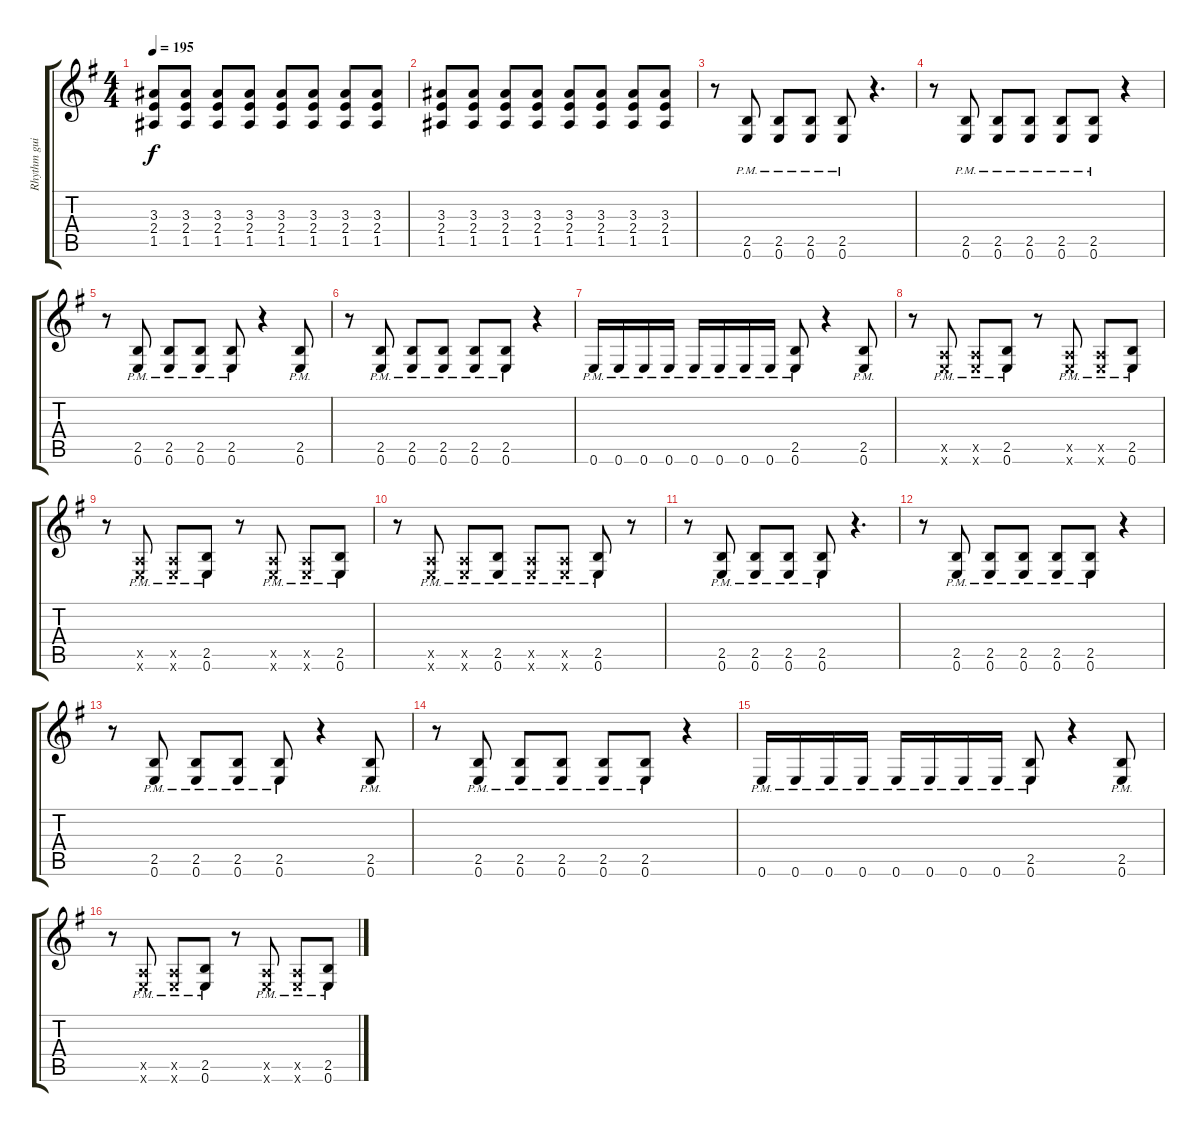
\track ("Rhythm guitar" "Rhythm gui") {instrument distortionguitar}
\staff {score tabs}
\tuning (E4 B3 G3 D3 A2 E2) {hide}
\ts (4 4)
\tempo 195
\clef g2
\ks eminor
(3.3 2.4 1.5).8{dy f} (3.3 2.4 1.5).8 (3.3 2.4 1.5).8 (3.3 2.4 1.5).8 (3.3 2.4 1.5).8 (3.3 2.4 1.5).8 (3.3 2.4 1.5).8 (3.3 2.4 1.5).8 |
(3.3 2.4 1.5).8 (3.3 2.4 1.5).8 (3.3 2.4 1.5).8 (3.3 2.4 1.5).8 (3.3 2.4 1.5).8 (3.3 2.4 1.5).8 (3.3 2.4 1.5).8 (3.3 2.4 1.5).8 |
r.8 (2.5{pm} 0.6{pm}).8 (2.5{pm} 0.6{pm}).8 (2.5{pm} 0.6{pm}).8 (2.5{pm} 0.6{pm}).8 r.4{d} |
r.8 (2.5{pm} 0.6{pm}).8 (2.5{pm} 0.6{pm}).8 (2.5{pm} 0.6{pm}).8 (2.5{pm} 0.6{pm}).8 (2.5{pm} 0.6{pm}).8 r.4 |
r.8 (2.5{pm} 0.6{pm}).8 (2.5{pm} 0.6{pm}).8 (2.5{pm} 0.6{pm}).8 (2.5{pm} 0.6{pm}).8 r.4 (2.5{pm} 0.6{pm}).8 |
r.8 (2.5{pm} 0.6{pm}).8 (2.5{pm} 0.6{pm}).8 (2.5{pm} 0.6{pm}).8 (2.5{pm} 0.6{pm}).8 (2.5{pm} 0.6{pm}).8 r.4 |
0.6{pm}.16 0.6{pm}.16 0.6{pm}.16 0.6{pm}.16 0.6{pm}.16 0.6{pm}.16 0.6{pm}.16 0.6{pm}.16 (2.5{pm} 0.6{pm}).8 r.4 (2.5{pm} 0.6{pm}).8 |
r.8 (0.5{x} 0.6{pm x}).8 (0.5{x} 0.6{pm x}).8 (2.5{pm} 0.6{pm}).8 r.8 (0.5{x} 0.6{pm x}).8 (0.5{x} 0.6{pm x}).8 (2.5{pm} 0.6{pm}).8 |
r.8 (0.5{x} 0.6{pm x}).8 (0.5{x} 0.6{pm x}).8 (2.5{pm} 0.6{pm}).8 r.8 (0.5{x} 0.6{pm x}).8 (0.5{x} 0.6{pm x}).8 (2.5{pm} 0.6{pm}).8 |
r.8 (0.5{x} 0.6{pm x}).8 (0.5{x} 0.6{pm x}).8 (2.5{pm} 0.6{pm}).8 (0.5{x} 0.6{pm x}).8 (0.5{x} 0.6{pm x}).8 (2.5{pm} 0.6{pm}).8 r.8 |
r.8 (2.5{pm} 0.6{pm}).8 (2.5{pm} 0.6{pm}).8 (2.5{pm} 0.6{pm}).8 (2.5{pm} 0.6{pm}).8 r.4{d} |
r.8 (2.5{pm} 0.6{pm}).8 (2.5{pm} 0.6{pm}).8 (2.5{pm} 0.6{pm}).8 (2.5{pm} 0.6{pm}).8 (2.5{pm} 0.6{pm}).8 r.4 |
r.8 (2.5{pm} 0.6{pm}).8 (2.5{pm} 0.6{pm}).8 (2.5{pm} 0.6{pm}).8 (2.5{pm} 0.6{pm}).8 r.4 (2.5{pm} 0.6{pm}).8 |
r.8 (2.5{pm} 0.6{pm}).8 (2.5{pm} 0.6{pm}).8 (2.5{pm} 0.6{pm}).8 (2.5{pm} 0.6{pm}).8 (2.5{pm} 0.6{pm}).8 r.4 |
0.6{pm}.16 0.6{pm}.16 0.6{pm}.16 0.6{pm}.16 0.6{pm}.16 0.6{pm}.16 0.6{pm}.16 0.6{pm}.16 (2.5{pm} 0.6{pm}).8 r.4 (2.5{pm} 0.6{pm}).8 |
r.8 (0.5{x} 0.6{pm x}).8 (0.5{x} 0.6{pm x}).8 (2.5{pm} 0.6{pm}).8 r.8 (0.5{x} 0.6{pm x}).8 (0.5{x} 0.6{pm x}).8 (2.5{pm} 0.6{pm}).8
